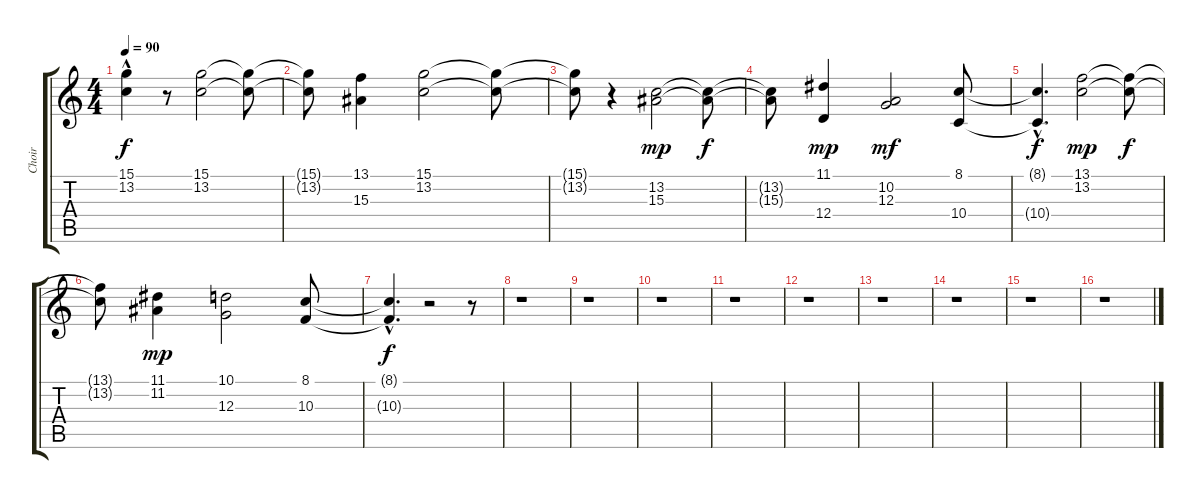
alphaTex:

\track ("Choir" "Choir") {instrument choiraahs}
\staff {score tabs}
\tuning (E4 B3 G3 D3 A2 E2) {hide}
\ts (4 4)
\tempo 90
\clef g2
\ks c
(15.1{hac t} 13.2{t}).4{dy f} r.8 (15.1 13.2).2 (15.1{t} 13.2{t}).8 |
(15.1{t} 13.2{t}).8 (13.1 15.3).4 (15.1 13.2).2 (15.1{t} 13.2{t}).8 |
(15.1{t} 13.2{t}).8 r.4 (13.2 15.3).2{dy mp} (13.2{t} 15.3{t}).8{dy f} |
(13.2{t} 15.3{t}).8 (11.1 12.4).4{dy mp} (10.2 12.3).2{dy mf} (8.1 10.4).8 |
(8.1{hac t} 10.4{hac t}).4{d dy f} (13.1 13.2).2{dy mp} (13.1{t} 13.2{t}).8{dy f} |
(13.1{t} 13.2{t}).8 (11.1 11.2).4{dy mp} (10.1 12.3).2 (8.1 10.3).8 |
(8.1{hac t} 10.3{hac t}).4{d dy f} r.2 r.8 |
r.1 |
r.1 |
r.1 |
r.1 |
r.1 |
r.1 |
r.1 |
r.1 |
r.1
